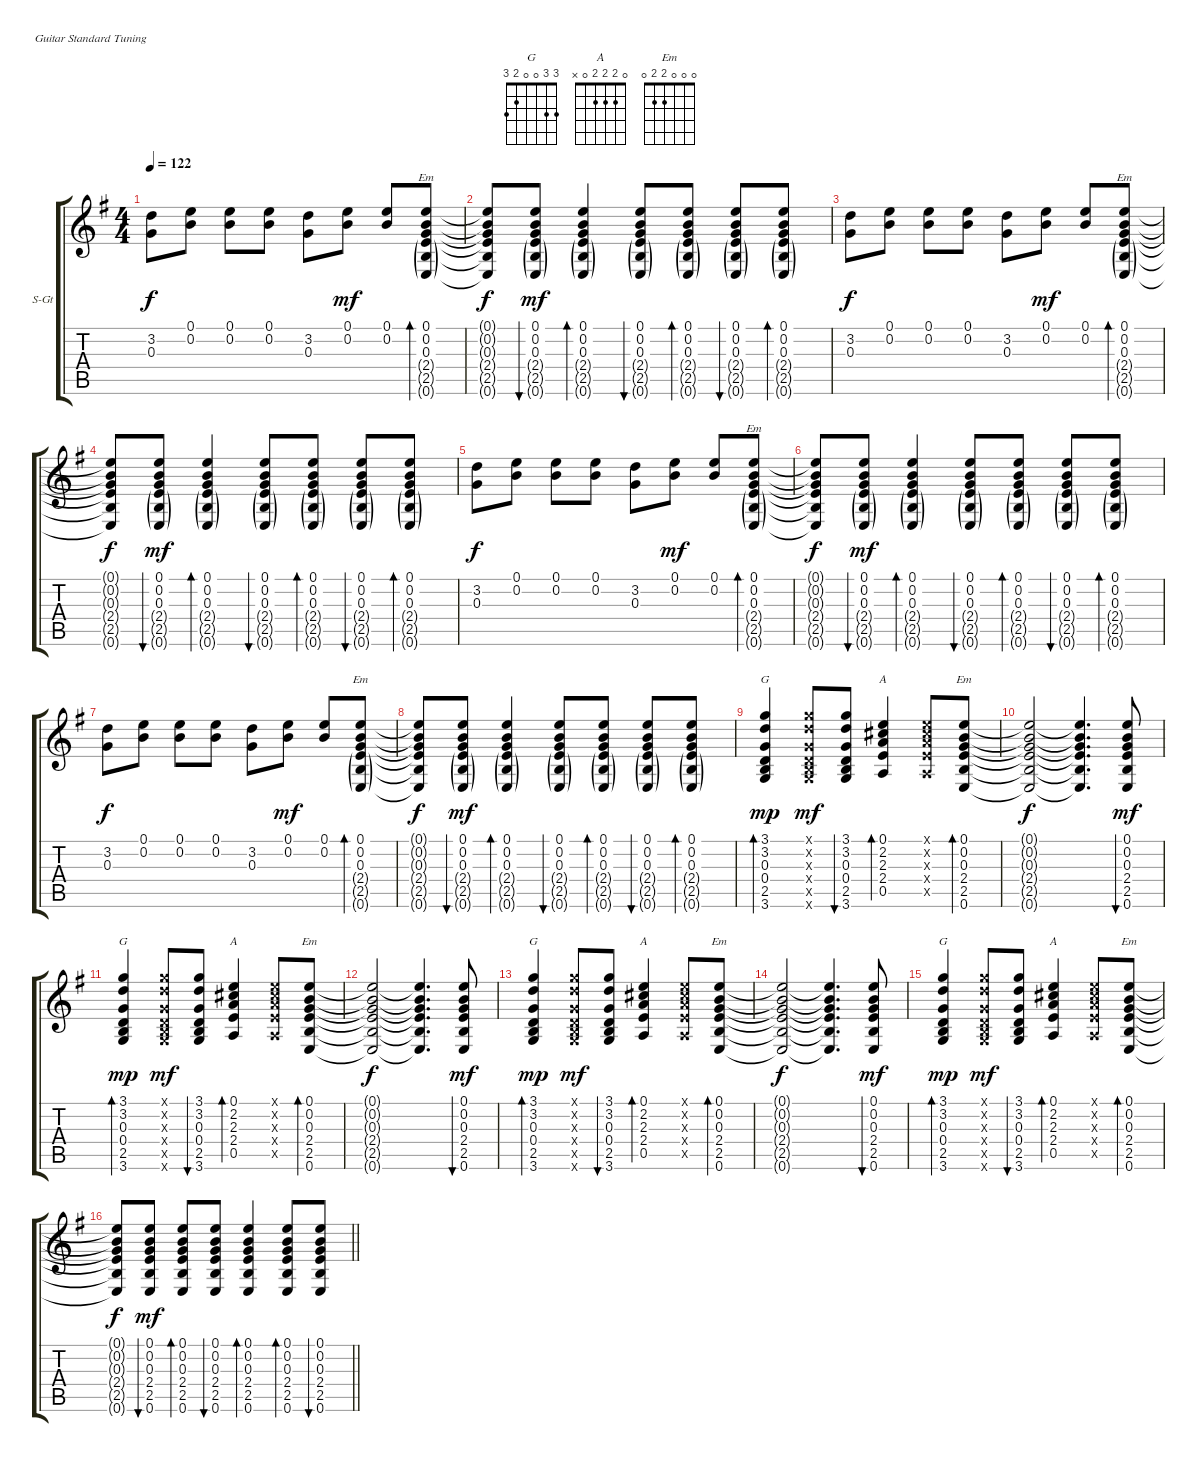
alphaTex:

\bracketExtendMode groupsimilarinstruments
\firstSystemTrackNameOrientation horizontal
\otherSystemsTrackNameOrientation horizontal
\track ("Guitarra 2" "S-Gt") {instrument acousticguitarsteel}
\staff {score tabs}
\tuning (E4 B3 G3 D3 A2 E2)
\chord ("G" 3 3 0 0 2 3) {showfingering false}
\chord ("A" 0 2 2 2 0 x) {showfingering false}
\chord ("Em" 0 0 0 2 2 0) {showfingering false}
\ts (4 4)
\tempo 122
\clef g2
\ks g
(3.2 0.3).8{dy f} (0.1 0.2).8 (0.1 0.2).8 (0.1 0.2).8 (3.2 0.3).8 (0.1 0.2).8{dy mf} (0.1 0.2).8 (0.1 0.2 0.3 2.4{g} 2.5{g} 0.6{g}).8{bd 30 ch "Em"} |
(0.1{t} 0.2{t} 0.3{t} 2.4{t} 2.5{t} 0.6{t}).8{dy f} (0.1 0.2 0.3 2.4{g} 2.5{g} 0.6{g}).8{bu 30 dy mf} (0.1 0.2 0.3 2.4{g} 2.5{g} 0.6{g}).4{bd 30} (0.1 0.2 0.3 2.4{g} 2.5{g} 0.6{g}).8{bu 30} (0.1 0.2 0.3 2.4{g} 2.5{g} 0.6{g}).8{bd 30} (0.1 0.2 0.3 2.4{g} 2.5{g} 0.6{g}).8{bu 30} (0.1 0.2 0.3 2.4{g} 2.5{g} 0.6{g}).8{bd 30} |
(3.2 0.3).8{dy f} (0.1 0.2).8 (0.1 0.2).8 (0.1 0.2).8 (3.2 0.3).8 (0.1 0.2).8{dy mf} (0.1 0.2).8 (0.1 0.2 0.3 2.4{g} 2.5{g} 0.6{g}).8{bd 30 ch "Em"} |
(0.1{t} 0.2{t} 0.3{t} 2.4{t} 2.5{t} 0.6{t}).8{dy f} (0.1 0.2 0.3 2.4{g} 2.5{g} 0.6{g}).8{bu 30 dy mf} (0.1 0.2 0.3 2.4{g} 2.5{g} 0.6{g}).4{bd 30} (0.1 0.2 0.3 2.4{g} 2.5{g} 0.6{g}).8{bu 30} (0.1 0.2 0.3 2.4{g} 2.5{g} 0.6{g}).8{bd 30} (0.1 0.2 0.3 2.4{g} 2.5{g} 0.6{g}).8{bu 30} (0.1 0.2 0.3 2.4{g} 2.5{g} 0.6{g}).8{bd 30} |
(3.2 0.3).8{dy f} (0.1 0.2).8 (0.1 0.2).8 (0.1 0.2).8 (3.2 0.3).8 (0.1 0.2).8{dy mf} (0.1 0.2).8 (0.1 0.2 0.3 2.4{g} 2.5{g} 0.6{g}).8{bd 30 ch "Em"} |
(0.1{t} 0.2{t} 0.3{t} 2.4{t} 2.5{t} 0.6{t}).8{dy f} (0.1 0.2 0.3 2.4{g} 2.5{g} 0.6{g}).8{bu 30 dy mf} (0.1 0.2 0.3 2.4{g} 2.5{g} 0.6{g}).4{bd 30} (0.1 0.2 0.3 2.4{g} 2.5{g} 0.6{g}).8{bu 30} (0.1 0.2 0.3 2.4{g} 2.5{g} 0.6{g}).8{bd 30} (0.1 0.2 0.3 2.4{g} 2.5{g} 0.6{g}).8{bu 30} (0.1 0.2 0.3 2.4{g} 2.5{g} 0.6{g}).8{bd 30} |
(3.2 0.3).8{dy f} (0.1 0.2).8 (0.1 0.2).8 (0.1 0.2).8 (3.2 0.3).8 (0.1 0.2).8{dy mf} (0.1 0.2).8 (0.1 0.2 0.3 2.4{g} 2.5{g} 0.6{g}).8{bd 30 ch "Em"} |
(0.1{t} 0.2{t} 0.3{t} 2.4{t} 2.5{t} 0.6{t}).8{dy f} (0.1 0.2 0.3 2.4{g} 2.5{g} 0.6{g}).8{bu 30 dy mf} (0.1 0.2 0.3 2.4{g} 2.5{g} 0.6{g}).4{bd 30} (0.1 0.2 0.3 2.4{g} 2.5{g} 0.6{g}).8{bu 30} (0.1 0.2 0.3 2.4{g} 2.5{g} 0.6{g}).8{bd 30} (0.1 0.2 0.3 2.4{g} 2.5{g} 0.6{g}).8{bu 30} (0.1 0.2 0.3 2.4{g} 2.5{g} 0.6{g}).8{bd 30} |
(3.1 3.2 0.3 0.4 2.5 3.6).4{bd 30 ch "G" dy mp} (3.1{x} 3.2{x} 0.3{x} 0.4{x} 2.5{x} 3.6{x}).8{dy mf} (3.1 3.2 0.3 0.4 2.5 3.6).8{bu 30} (0.1 2.2 2.3 2.4 0.5).4{bd 30 ch "A"} (0.1{x} 2.2{x} 2.3{x} 2.4{x} 0.5{x}).8 (0.1 0.2 0.3 2.4 2.5 0.6).8{bd 30 ch "Em"} |
(0.1{t} 0.2{t} 0.3{t} 2.4{t} 2.5{t} 0.6{t}).2{dy f} (0.1{t} 0.2{t} 0.3{t} 2.4{t} 2.5{t} 0.6{t}).4{d} (0.1 0.2 0.3 2.4 2.5 0.6).8{bu 30 dy mf} |
(3.1 3.2 0.3 0.4 2.5 3.6).4{bd 30 ch "G" dy mp} (3.1{x} 3.2{x} 0.3{x} 0.4{x} 2.5{x} 3.6{x}).8{dy mf} (3.1 3.2 0.3 0.4 2.5 3.6).8{bu 30} (0.1 2.2 2.3 2.4 0.5).4{bd 30 ch "A"} (0.1{x} 2.2{x} 2.3{x} 2.4{x} 0.5{x}).8 (0.1 0.2 0.3 2.4 2.5 0.6).8{bd 30 ch "Em"} |
(0.1{t} 0.2{t} 0.3{t} 2.4{t} 2.5{t} 0.6{t}).2{dy f} (0.1{t} 0.2{t} 0.3{t} 2.4{t} 2.5{t} 0.6{t}).4{d} (0.1 0.2 0.3 2.4 2.5 0.6).8{bu 30 dy mf} |
(3.1 3.2 0.3 0.4 2.5 3.6).4{bd 30 ch "G" dy mp} (3.1{x} 3.2{x} 0.3{x} 0.4{x} 2.5{x} 3.6{x}).8{dy mf} (3.1 3.2 0.3 0.4 2.5 3.6).8{bu 30} (0.1 2.2 2.3 2.4 0.5).4{bd 30 ch "A"} (0.1{x} 2.2{x} 2.3{x} 2.4{x} 0.5{x}).8 (0.1 0.2 0.3 2.4 2.5 0.6).8{bd 30 ch "Em"} |
(0.1{t} 0.2{t} 0.3{t} 2.4{t} 2.5{t} 0.6{t}).2{dy f} (0.1{t} 0.2{t} 0.3{t} 2.4{t} 2.5{t} 0.6{t}).4{d} (0.1 0.2 0.3 2.4 2.5 0.6).8{bu 30 dy mf} |
(3.1 3.2 0.3 0.4 2.5 3.6).4{bd 30 ch "G" dy mp} (3.1{x} 3.2{x} 0.3{x} 0.4{x} 2.5{x} 3.6{x}).8{dy mf} (3.1 3.2 0.3 0.4 2.5 3.6).8{bu 30} (0.1 2.2 2.3 2.4 0.5).4{bd 30 ch "A"} (0.1{x} 2.2{x} 2.3{x} 2.4{x} 0.5{x}).8 (0.1 0.2 0.3 2.4 2.5 0.6).8{bd 30 ch "Em"} |
\barLineRight lightlight
(0.1{t} 0.2{t} 0.3{t} 2.4{t} 2.5{t} 0.6{t}).8{dy f} (0.1 0.2 0.3 2.4 2.5 0.6).8{bu 30 dy mf} (0.1 0.2 0.3 2.4 2.5 0.6).8{bd 30} (0.1 0.2 0.3 2.4 2.5 0.6).8{bu 30} (0.1 0.2 0.3 2.4 2.5 0.6).4{bd 30} (0.1 0.2 0.3 2.4 2.5 0.6).8{bd 30} (0.1 0.2 0.3 2.4 2.5 0.6).8{bu 30}
